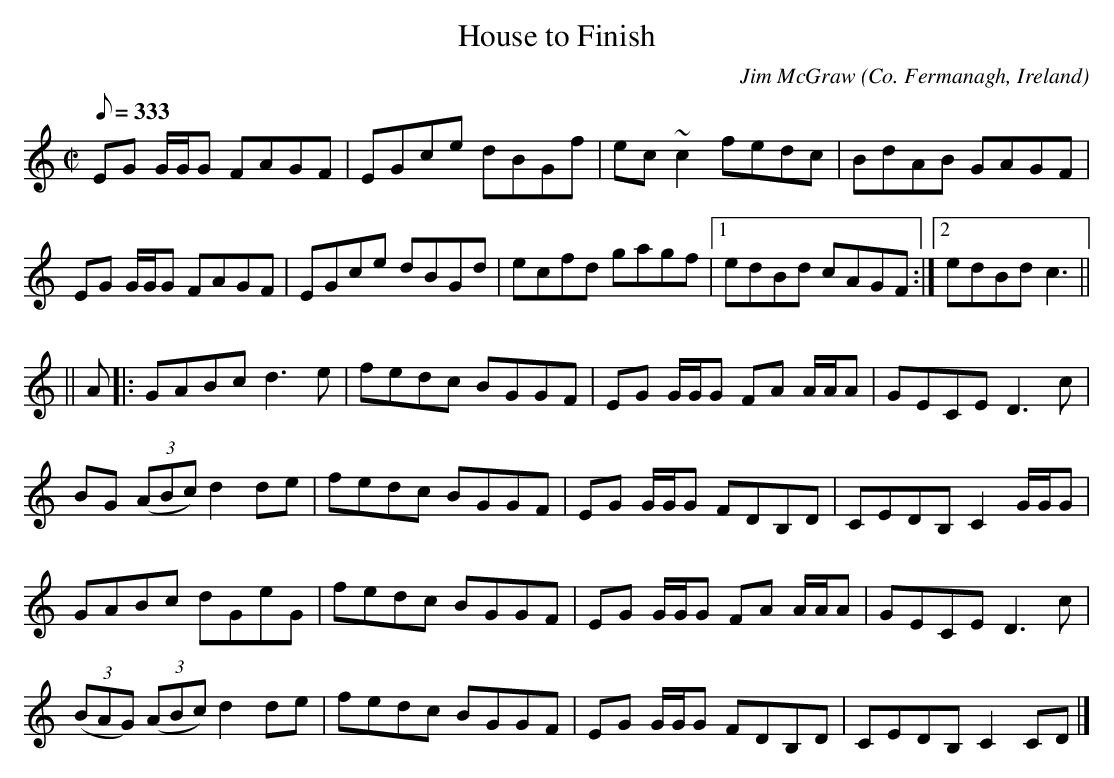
X:1
T:House to Finish
C:Jim McGraw
O:Co. Fermanagh, Ireland
L:1/8
Q:333
M:C|
K:C
EG G/G/G FAGF|EGce dBGf|ec ~c2 fedc|BdAB GAGF|
EG G/G/G FAGF|EGce dBGd|ecfd gagf|[1edBd cAGF:|[2edBd c3||
||A|:GABc d3 e|fedc BGGF|EG G/G/G FA A/A/A|GECE D3 c|
BG (3(ABc) d2 de|fedc BGGF|EG G/G/G FDB,D|CEDB, C2 G/G/G|
GABc dGeG|fedc BGGF|EG G/G/G FA A/A/A|GECE D3 c|
(3(BAG) (3(ABc) d2 de|fedc BGGF|EG G/G/G FDB,D|CEDB, C2 CD|]
